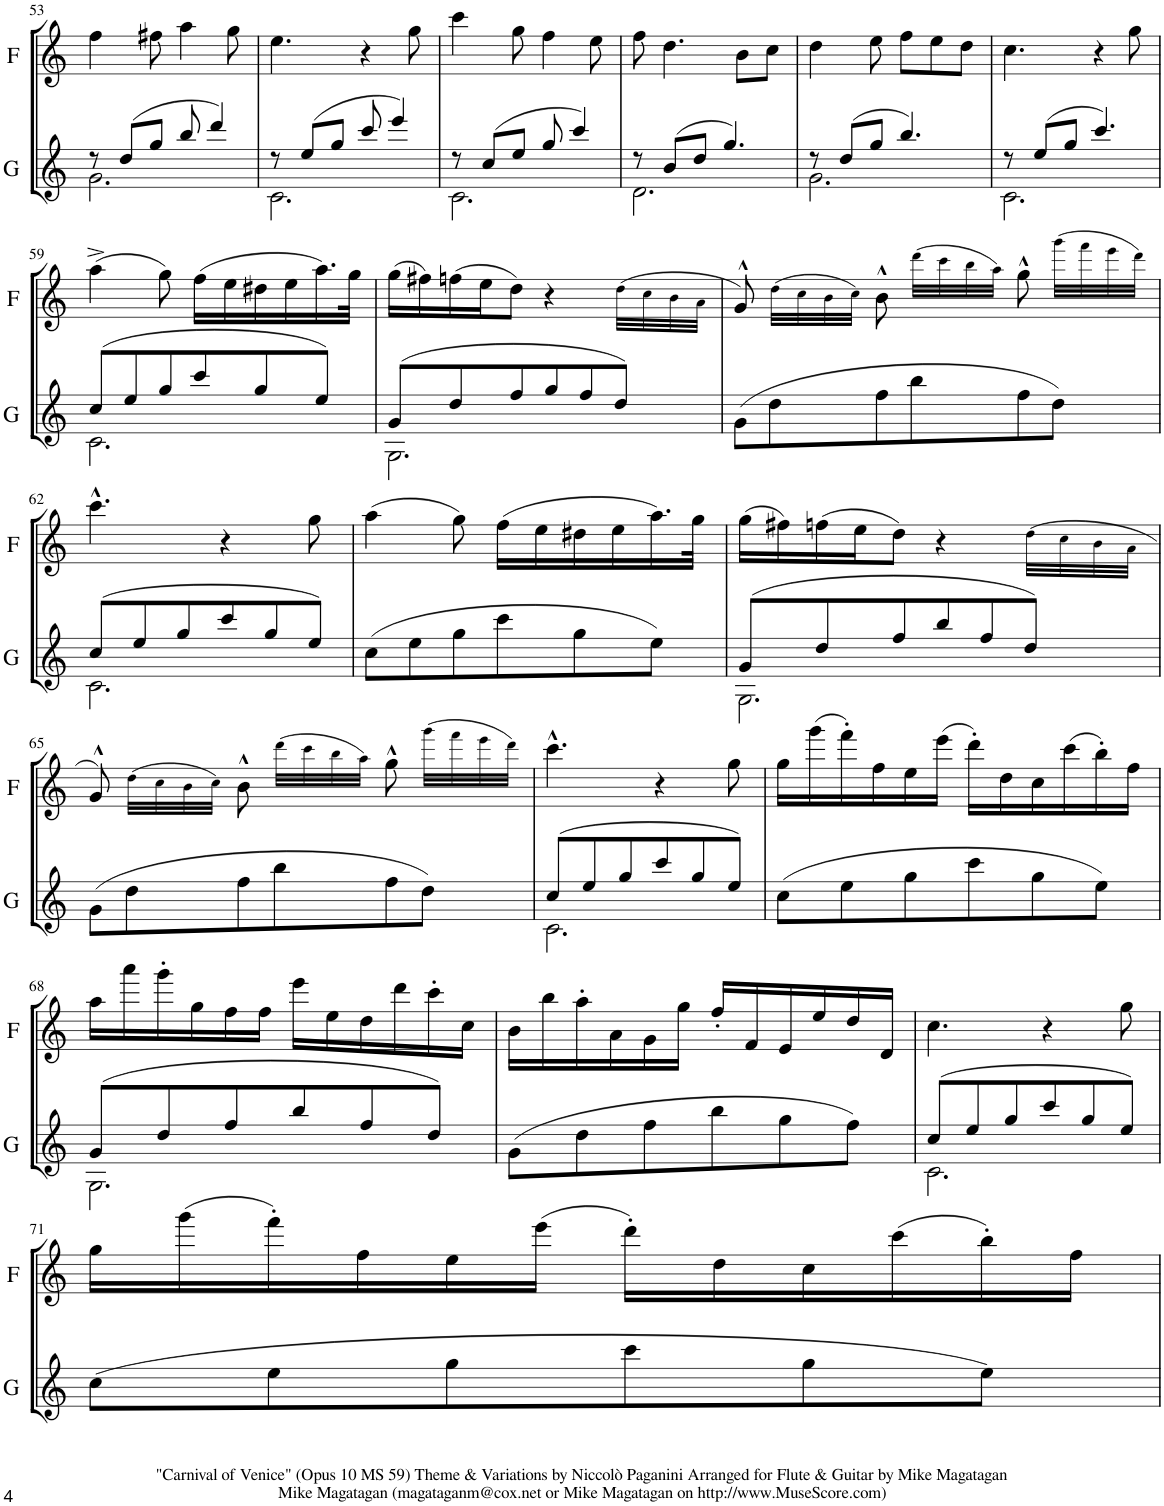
**kern	**kern
*part2	*part1
*staff2	*staff1
*I"Guitar	*I"Flute
*I'G	*I'F
!!LO:PB:g=z
*clefG2	*clefG2
*Trd7c12	*
*k[]	*k[]
*M6/8	*M6/8
=53	=53
*^	*
8r	2.g\	4ff\
(8dd/L	.	.
8gg/J	.	8ff#X\
8bb/	.	4aa\
4ddd/)	.	.
.	.	8gg\
=54	=54	=54
8r	2.c\	4.ee\
(8ee/L	.	.
8gg/J	.	.
8ccc/	.	4r
4eee/)	.	.
.	.	8gg\
=55	=55	=55
8r	2.c\	4ccc\
(8cc/L	.	.
8ee/J	.	8gg\
8gg/	.	4ff\
4ccc/)	.	.
.	.	8ee\
=56	=56	=56
8r	2.d\	8ff\
(8b/L	.	4.dd\
8dd/J	.	.
4.gg/)	.	.
.	.	8b\L
.	.	8cc\J
=57	=57	=57
8r	2.g\	4dd\
(8dd/L	.	.
8gg/J	.	8ee\
4.bb/)	.	8ff\L
.	.	8ee\
.	.	8dd\J
=58	=58	=58
8r	2.c\	4.cc\
(8ee/L	.	.
8gg/J	.	.
4.ccc/)	.	4r
.	.	8gg\
!!LO:LB:g=z
=59	=59	=59
(8cc/L	2.c\	(4aa^\
8ee/	.	.
8gg/	.	8gg\)
8ccc/	.	(16ff\LL
.	.	16ee\
8gg/	.	16dd#X\
.	.	16ee\
8ee/J)	.	16.aa\)
.	.	32gg\JJk
=60	=60	=60
(8g/L	2.G\	(16gg\LL
.	.	16ff#X\)
8dd/	.	(16ffn\
.	.	16ee\J
8ff/	.	8dd\J)
8gg/	.	4r
8ff/	.	.
8dd/J)	.	(32dd!\LLL
.	.	32cc!\
.	.	32b!\
.	.	32a!\JJJ
*v	*v	*
=61	=61
(8g\L	8g^^/)
8dd\	(32dd!\LLL
.	32cc!\
.	32b!\
.	32cc!\JJJ)
8ff\	8b^^\
8bb\	(32ddd!\LLL
.	32ccc!\
.	32bb!\
.	32aa!\JJJ)
8ff\	8gg^^\
8dd\J)	(32ggg!\LLL
.	32fff!\
.	32eee!\
.	32ddd!\JJJ)
!!LO:LB:g=z
=62	=62
*^	*
(8cc/L	2.c\	4.ccc^^\
8ee/	.	.
8gg/	.	.
8ccc/	.	4r
8gg/	.	.
8ee/J)	.	8gg\
*v	*v	*
=63	=63
(8cc\L	(4aa\
8ee\	.
8gg\	8gg\)
8ccc\	(16ff\LL
.	16ee\
8gg\	16dd#X\
.	16ee\
8ee\J)	16.aa\)
.	32gg\JJk
=64	=64
*^	*
(8g/L	2.G\	(16gg\LL
.	.	16ff#X\)
8dd/	.	(16ffn\
.	.	16ee\J
8ff/	.	8dd\J)
8bb/	.	4r
8ff/	.	.
8dd/J)	.	(32dd!\LLL
.	.	32cc!\
.	.	32b!\
.	.	32a!\JJJ
*v	*v	*
!!LO:LB:g=z
=65	=65
(8g\L	8g^^/)
8dd\	(32dd!\LLL
.	32cc!\
.	32b!\
.	32cc!\JJJ)
8ff\	8b^^\
8bb\	(32ddd!\LLL
.	32ccc!\
.	32bb!\
.	32aa!\JJJ)
8ff\	8gg^^\
8dd\J)	(32ggg!\LLL
.	32fff!\
.	32eee!\
.	32ddd!\JJJ)
=66	=66
*^	*
(8cc/L	2.c\	4.ccc^^\
8ee/	.	.
8gg/	.	.
8ccc/	.	4r
8gg/	.	.
8ee/J)	.	8gg\
*v	*v	*
=67	=67
(8cc\L	16gg\LL
.	(16ggg\
8ee\	16fff'\)
.	16ff\
8gg\	16ee\
.	(16eee\JJ
8ccc\	16ddd'\LL)
.	16dd\
8gg\	16cc\
.	(16ccc\
8ee\J)	16bb'\)
.	16ff\JJ
!!LO:LB:g=z
=68	=68
*^	*
(8g/L	2.G\	16aa\LL
.	.	16aaa\
8dd/	.	16ggg'\
.	.	16gg\
8ff/	.	16ff\
.	.	16ff\JJ
8bb/	.	16eee\LL
.	.	16ee\
8ff/	.	16dd\
.	.	16ddd\
8dd/J)	.	16ccc'\
.	.	16cc\JJ
*v	*v	*
=69	=69
(8g\L	16b\LL
.	16bb\
8dd\	16aa'\
.	16a\
8ff\	16g\
.	16gg\JJ
8bb\	16ff'/LL
.	16f/
8gg\	16e/
.	16ee/
8ff\J)	16dd/
.	16d/JJ
=70	=70
*^	*
(8cc/L	2.c\	4.cc\
8ee/	.	.
8gg/	.	.
8ccc/	.	4r
8gg/	.	.
8ee/J)	.	8gg\
*v	*v	*
!!LO:LB:g=z
=71	=71
(8cc\L	16gg\LL
.	(16ggg\
8ee\	16fff'\)
.	16ff\
8gg\	16ee\
.	(16eee\JJ
8ccc\	16ddd'\LL)
.	16dd\
8gg\	16cc\
.	(16ccc\
8ee\J)	16bb'\)
.	16ff\JJ
=	=
*-	*-
